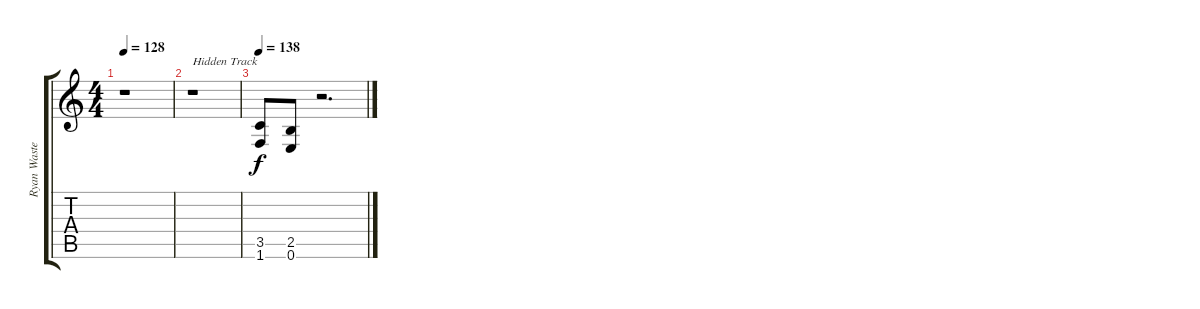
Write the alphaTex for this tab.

\track ("Ryan Waste (Left)" "Ryan Waste") {instrument distortionguitar}
\staff {score tabs}
\tuning (E4 B3 G3 D3 A2 E2) {hide}
\ts (4 4)
\tempo 128
\clef g2
\ks c
r.1{dy f} |
r.1{txt "Hidden Track"} |
\tempo 138
(3.5 1.6).8 (2.5 0.6).8 r.2{d}
